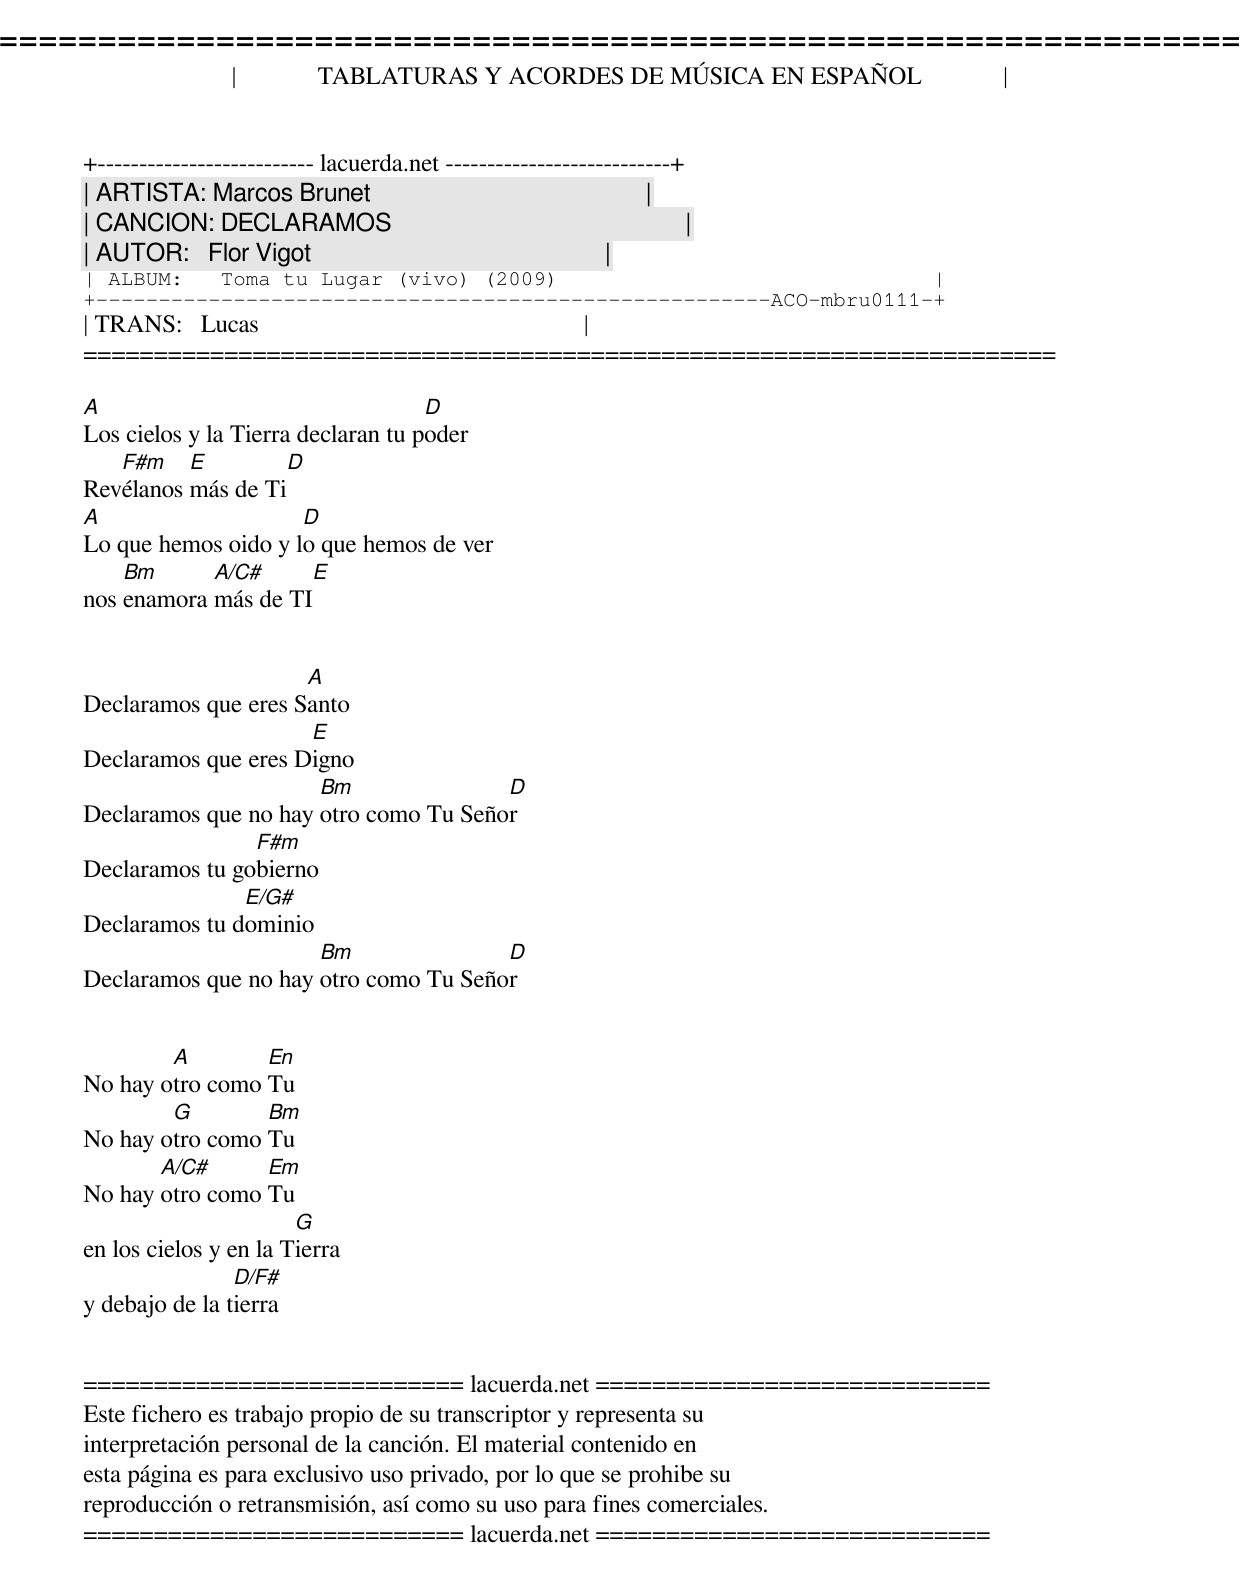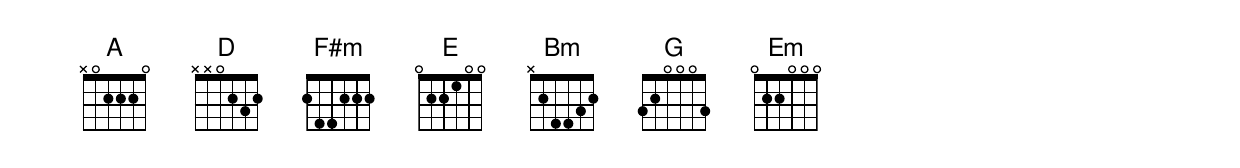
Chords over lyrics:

=====================================================================
|             TABLATURAS Y ACORDES DE MÚSICA EN ESPAÑOL             |
+-------------------------- lacuerda.net ---------------------------+
| ARTISTA: Marcos Brunet                                            |
| CANCION: DECLARAMOS                                               |
| AUTOR:   Flor Vigot                                               |
| ALBUM:   Toma tu Lugar (vivo) (2009)                              |
+------------------------------------------------------ACO-mbru0111-+
| TRANS:   Lucas                                                    |
=====================================================================

A                                   D
Los cielos y la Tierra declaran tu poder
   F#m    E        D
Revélanos más de Ti
A                    D
Lo que hemos oido y lo que hemos de ver
    Bm      A/C#     E
nos enamora más de TI


                     A
Declaramos que eres Santo
                     E
Declaramos que eres Digno
                      Bm               D
Declaramos que no hay otro como Tu Señor
                F#m
Declaramos tu gobierno
               E/G#
Declaramos tu dominio
                      Bm               D
Declaramos que no hay otro como Tu Señor


        A        En
No hay otro como Tu
        G        Bm
No hay otro como Tu
       A/C#      Em
No hay otro como Tu
                       G
en los cielos y en la Tierra
                D/F#
y debajo de la tierra


=========================== lacuerda.net ============================
Este fichero es trabajo propio de su transcriptor y representa su
interpretación personal de la canción. El material contenido en
esta página es para exclusivo uso privado, por lo que se prohibe su
reproducción o retransmisión, así como su uso para fines comerciales.
=========================== lacuerda.net ============================
